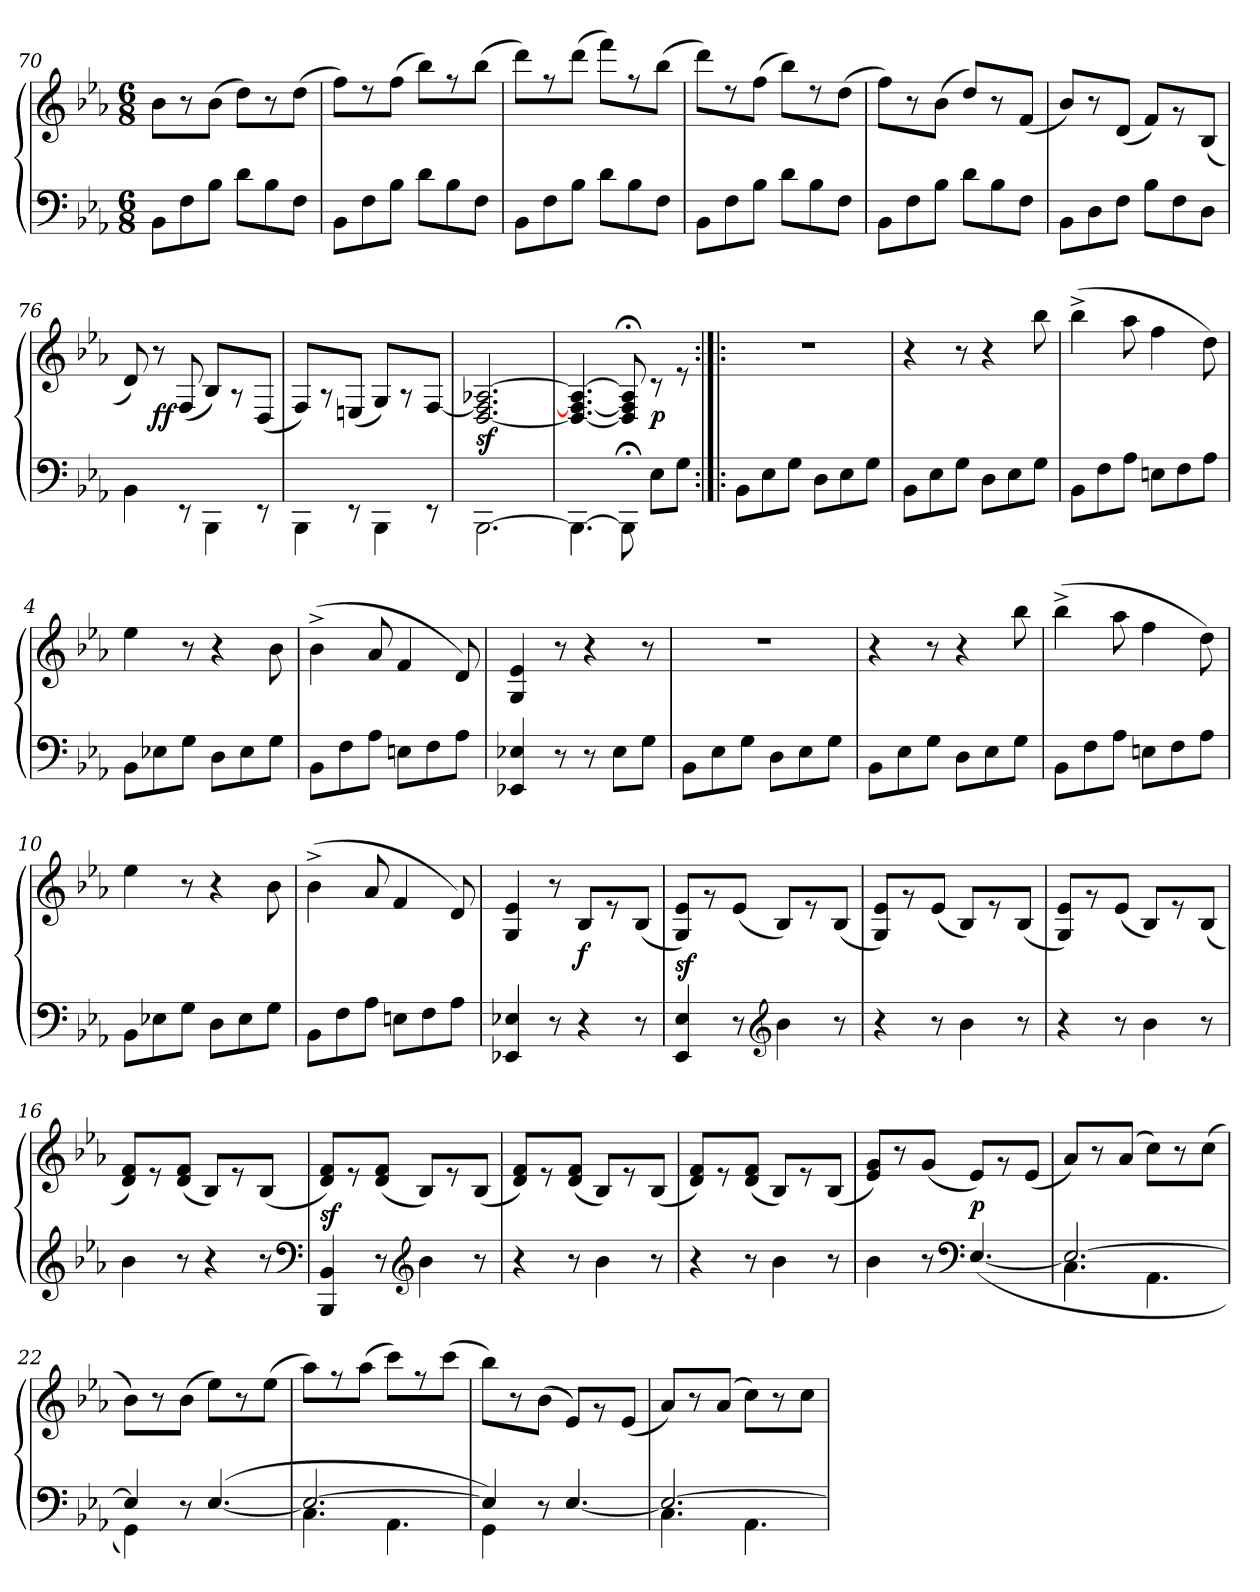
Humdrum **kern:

**kern	**kern	**dynam
*part1	*part1	*part1
*staff2	*staff1	*staff1/2
*clefF4	*clefG2	*
*k[b-e-a-]	*k[b-e-a-]	*
*M6/8	*M6/8	*
=70	=70	=70
8BB-\L	8b-\L	.
8F\	8r	.
8B-\J	(>8b-\J	.
8d\L	8dd\L)	.
8B-\	8r	.
8F\J	(>8dd\J	.
=71	=71	=71
8BB-\L	8ff\L)	.
8F\	8rdd	.
8B-\J	(>8ff\J	.
8d\L	8bb-\L)	.
8B-\	8rff	.
8F\J	(>8bb-\J	.
=72	=72	=72
8BB-\L	8ddd\L)	.
8F\	8rff	.
8B-\J	(>8ddd\J	.
8d\L	8fff\L)	.
8B-\	8rff	.
8F\J	(>8bb-\J	.
!!LO:LB:g=z
=73	=73	=73
8BB-\L	8ddd\L)	.
8F\	8rdd	.
8B-\J	(>8ff\J	.
8d\L	8bb-\L)	.
8B-\	8rdd	.
8F\J	(>8dd\J	.
=74	=74	=74
8BB-\L	8ff\L)	cresc.
8F\	8r	.
8B-\J	(>8b-\J	.
8d\L	8dd/L)	.
8B-\	8r	.
8F\J	(<8f/J	.
=75	=75	=75
8BB-\L	8b-/L)	.
8D\	8r	.
8F\J	(<8d/J	.
8B-\L	8f/L)	.
8F\	8rg	.
8D\J	(<8B-/J	.
=76	=76	=76
4BB-\	8d/)	.
.	8r	ff
8rEE	(>8F/	.
4BBB-\	8B-/L)	.
.	8rA	.
8rEE	(>8D/J	.
=77	=77	=77
4BBB-\	8F/L)	.
.	8rA	.
8rEE	(>8En/J	.
4BBB-\	8G/L)	.
.	8rA	.
8rEE	[8F/J	.
=78	=78	=78
[2.BBB-\	[2.A-X/ 2.F]/ [2.D/	sf
=79	=79	=79
4.BBB-\_	4.A-_/ 4.F_/ 4.D_/	.
8BBB-;\]	8A-];</ 8F];</ 8D];</	.
8E-\L	8rB	p
8G\J	8rd	.
=1:|!|:	=1:|!|:	=1:|!|:
8BB-\L	2.r	.
8E-\	.	.
8G\J	.	.
8D\L	.	.
8E-\	.	.
8G\J	.	.
=2	=2	=2
8BB-\L	4r	.
8E-\	.	.
8G\J	8r	.
8D\L	4r	.
8E-\	.	.
8G\J	8bb-\	.
=3	=3	=3
8BB-\L	(>4bb-^>\	.
8F\	.	.
8A-\J	8aa-\	.
8En\L	4ff\	.
8F\	.	.
8A-\J	8dd\)	.
=4	=4	=4
8BB-\L	4ee-\	.
8E-X\	.	.
8G\J	8r	.
8D\L	4r	.
8E-\	.	.
8G\J	8b-\	.
=5	=5	=5
8BB-\L	(>4b-^>\	.
8F\	.	.
8A-\J	8a-/	.
8En\L	4f/	.
8F\	.	.
8A-\J	8d/)	.
=6	=6	=6
4E-X/ 4EE-X/	4e-/ 4G/	.
8r	8r	.
8r	4r	.
8E-\L	.	.
8G\J	8r	.
=7	=7	=7
8BB-\L	2.rdd	.
8E-\	.	.
8G\J	.	.
8D\L	.	.
8E-\	.	.
8G\J	.	.
!!LO:LB:g=z
=8	=8	=8
8BB-\L	4r	.
8E-\	.	.
8G\J	8r	.
8D\L	4r	.
8E-\	.	.
8G\J	8bb-\	.
=9	=9	=9
8BB-\L	(>4bb-^\	.
8F\	.	.
8A-\J	8aa-\	.
8En\L	4ff\	.
8F\	.	.
8A-\J	8dd\)	.
=10	=10	=10
8BB-\L	4ee-\	.
8E-X\	.	.
8G\J	8r	.
8D\L	4r	.
8E-\	.	.
8G\J	8b-\	.
=11	=11	=11
8BB-\L	(>4b-^\	.
8F\	.	.
8A-\J	8a-/	.
8En\L	4f/	.
8F\	.	.
8A-\J	8d/)	.
=12	=12	=12
4E-X/ 4EE-X/	4e-/ 4G/	.
8r	8r	.
4r	8B-/L	f
.	8re	.
8r	(<8B-/J	.
=13	=13	=13
4E-/ 4EE-/	8e-/ 8G/L)	sf
.	8rg	.
8r	(<8e-/J	.
*clefG2	*	*
4b-\	8B-/L)	.
.	8re	.
8r	(<8B-/J	.
=14	=14	=14
4r	8e-/ 8G/L)	.
.	8rg	.
8r	(<8e-/J	.
4b-\	8B-/L)	.
.	8re	.
8r	(<8B-/J	.
=15	=15	=15
4r	8e-/ 8G/L)	.
.	8rg	.
8r	(<8e-/J	.
4b-\	8B-/L)	.
.	8re	.
8r	(<8B-/J	.
!!LO:LB:g=z
=16	=16	=16
4b-\	8f/ 8d/L)	.
.	8r	.
8r	(<8f/ 8d/J	.
4r	8B-/L)	.
.	8re	.
8r	(<8B-/J	.
*clefF4	*	*
=17	=17	=17
4BB-/ 4BBB-/	8f/ 8d/L)	sf
.	8r	.
8r	(<8f/ 8d/J	.
*clefG2	*	*
4b-\	8B-/L)	.
.	8re	.
8r	(<8B-/J	.
=18	=18	=18
4r	8f/ 8d/L)	.
.	8r	.
8r	(<8f/ 8d/J	.
4b-\	8B-/L)	.
.	8re	.
8r	(<8B-/J	.
=19	=19	=19
4r	8f/ 8d/L)	.
.	8r	.
8r	(<8f/ 8d/J	.
4b-\	8B-/L)	.
.	8re	.
8r	(<8B-/J	.
=20	=20	=20
4b-\	8g/ 8e-/L)	.
.	8r	.
8r	(<8g/J	.
*clefF4	*	*
(<[4.E-/	8e-/L)	p
.	8rg	.
.	(<8e-/J	.
=21	=21	=21
*^	*	*
2.E-/_	4.C\	8a-/L)	.
.	.	8r	.
.	.	(>8a-/J	.
.	4.AA-\	8cc\L)	.
.	.	8r	.
.	.	(>8cc\J	.
=22	=22	=22	=22
4E-/]	4GG\)	8b-\L)	.
.	.	8r	.
2ryy	8r	(8b-\J	.
.	(<[4.E-/	8ee-\L)	.
.	.	8r	.
.	.	(>8ee-\J	.
=23	=23	=23	=23
2.E-/_	4.C\	8aa-\L)	.
.	.	8rff	.
.	.	(>8aa-\J	.
.	4.AA-\	8ccc\L)	.
.	.	8rff	.
.	.	(>8ccc\J	.
!!LO:LB:g=z
=24	=24	=24	=24
4GG\)	4E-/]	8bb-\L)	.
.	.	8r	.
2ryy	8r	(8b-\J	.
.	[4.E-/	8e-/L)	.
.	.	8rg	.
.	.	(<8e-/J	.
=25	=25	=25	=25
2.E-/_	4.C\	8a-/L)	.
.	.	8r	.
.	.	(>8a-/J	.
.	4.AA-\	8cc\L)	.
.	.	8r	.
.	.	8cc\J	.
*v	*v	*	*
=	=	=
*-	*-	*-
